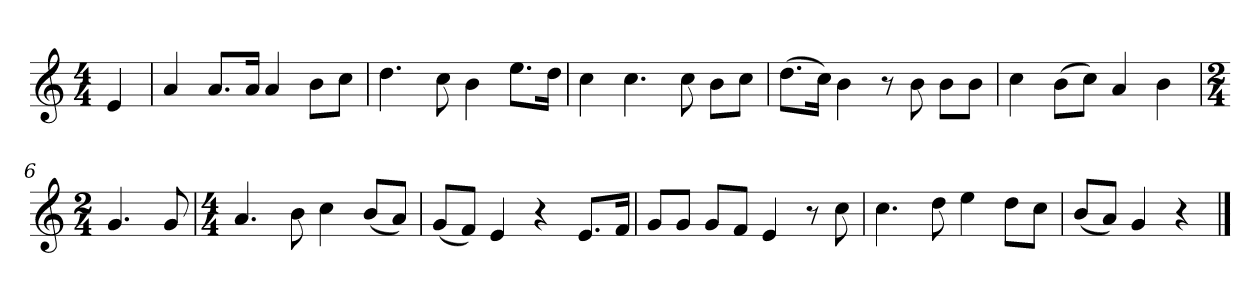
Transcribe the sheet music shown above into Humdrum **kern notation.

**kern
*part1
*staff1
*k[]
*M4/4
*MM120
=
4e
=1
4a
8.aL
16aJk
4a
8bL
8ccJ
=2
4.dd
8cc
4b
8.eeL
16ddJk
=3
4cc
4.cc
8cc
8bL
8ccJ
=4
(8.ddL
16ccJk)
4b
8r
8b
8bL
8bJ
=5
4cc
(8bL
8ccJ)
4a
4b
=6
*M2/4
4.g
8g
=7
*M4/4
4.a
8b
4cc
(8bL
8aJ)
=8
(8gL
8fJ)
4e
4r
8.eL
16fJk
=9
8gL
8gJ
8gL
8fJ
4e
8r
8cc
=10
4.cc
8dd
4ee
8ddL
8ccJ
=11
(8bL
8aJ)
4g
4r
==
*-
